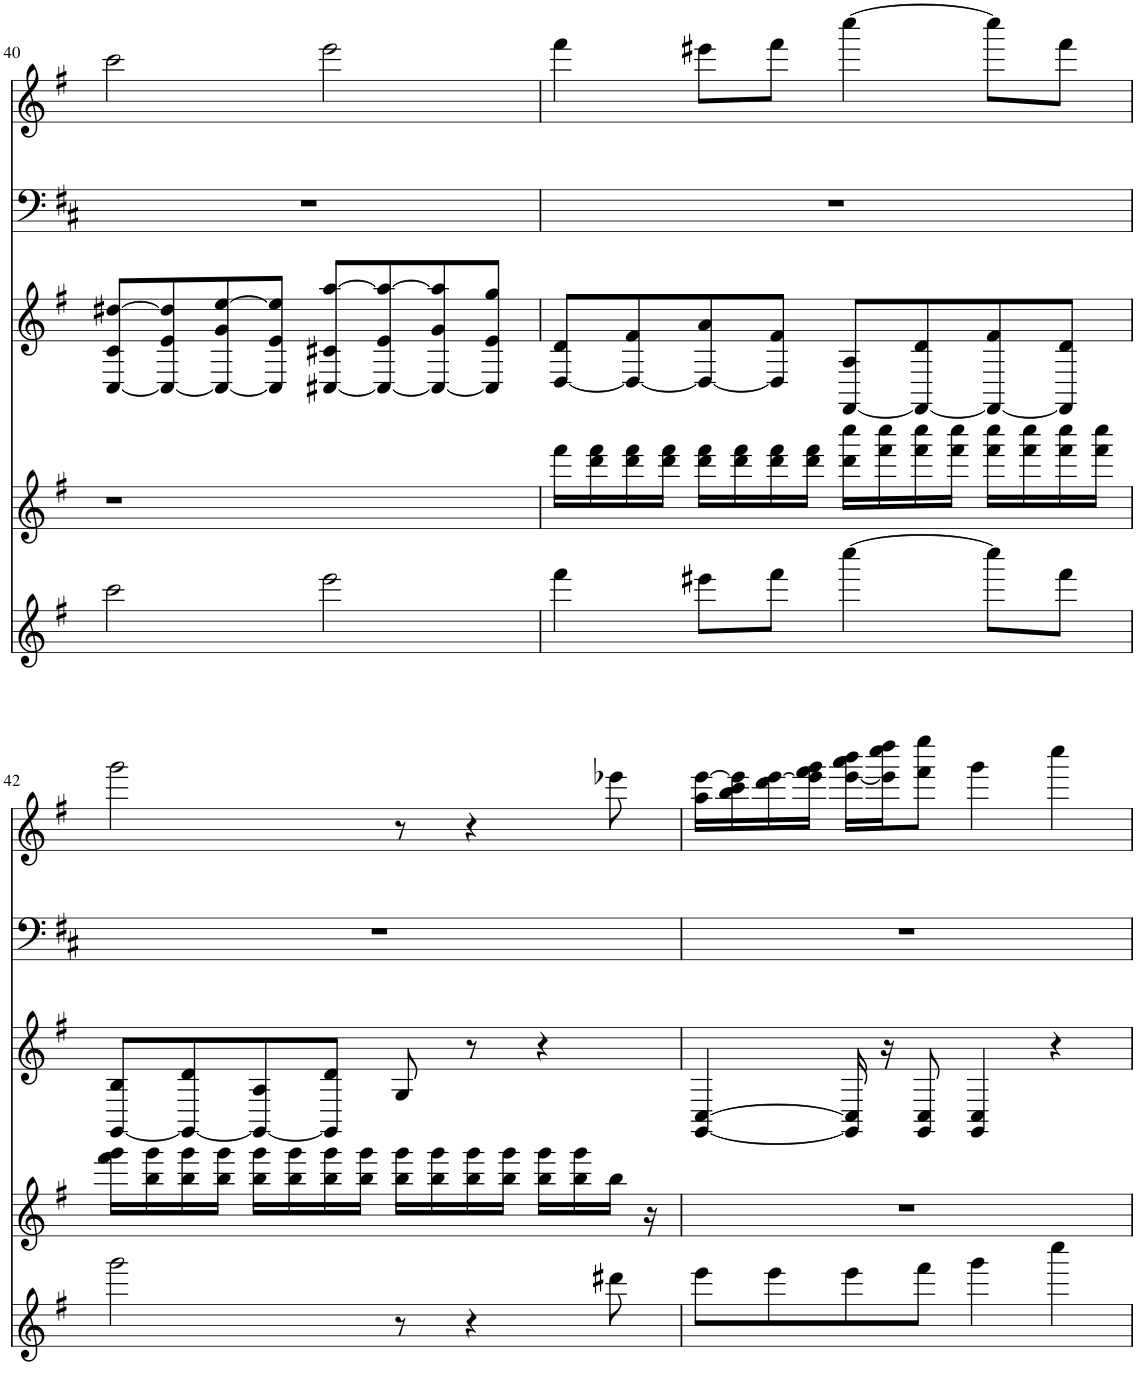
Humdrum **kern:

**kern	**kern	**kern	**kern	**kern
*part5	*part4	*part3	*part2	*part1
*staff5	*staff4	*staff3	*staff2	*staff1
*I"Lead Support	*I"Wacky Sound	*I"Backup/Bass	*I"Intro	*I"Lead
!!LO:PB:g=z
*clefG2	*clefG2	*clefG2	*clefF4	*clefG2
*k[f#]	*k[f#]	*k[f#]	*k[f#c#]	*k[f#]
*M4/4	*M4/4	*M4/4	*M4/4	*M4/4
=40	=40	=40	=40	=40
2ccc\	1r	[8C/ 8c/ [8dd#X/L	1r	2ccc\
.	.	8C/_ 8e/ 8dd#/]	.	.
.	.	8C/_ 8g/ [8ee/	.	.
.	.	8C/] 8e/ 8ee/]J	.	.
2eee\	.	[8C#X/ 8c#X/ [8aa/L	.	2eee\
.	.	8C#/_ 8e/ 8aa/_	.	.
.	.	8C#/_ 8g/ 8aa/]	.	.
.	.	8C#/] 8e/ 8gg/J	.	.
=41	=41	=41	=41	=41
4fff#\	16fff#\LL	[8D/ 8d/L	1r	4fff#\
.	16ddd\ 16fff#\	.	.	.
.	16ddd\ 16fff#\	8D/_ 8f#/	.	.
.	16ddd\ 16fff#\JJ	.	.	.
8eee#X\L	16ddd\ 16fff#\LL	8D/_ 8a/	.	8eee#X\L
.	16ddd\ 16fff#\	.	.	.
8fff#\J	16ddd\ 16fff#\	8D/] 8f#/J	.	8fff#\J
.	16ddd\ 16fff#\JJ	.	.	.
[4cccc\	16ddd\ 16cccc\LL	[8FF#/ 8A/L	.	[4cccc\
.	16fff#\ 16cccc\	.	.	.
.	16fff#\ 16cccc\	8FF#/_ 8d/	.	.
.	16fff#\ 16cccc\JJ	.	.	.
8cccc\L]	16fff#\ 16cccc\LL	8FF#/_ 8f#/	.	8cccc\L]
.	16fff#\ 16cccc\	.	.	.
8fff#\J	16fff#\ 16cccc\	8FF#/] 8d/J	.	8fff#\J
.	16fff#\ 16cccc\JJ	.	.	.
!!LO:LB:g=z
=42	=42	=42	=42	=42
2ggg\	16fff#\ 16ggg\LL	[8GG/ 8B/L	1r	2ggg\
.	16bb\ 16ggg\	.	.	.
.	16bb\ 16ggg\	8GG/_ 8d/	.	.
.	16bb\ 16ggg\JJ	.	.	.
.	16bb\ 16ggg\LL	8GG/_ 8A/	.	.
.	16bb\ 16ggg\	.	.	.
.	16bb\ 16ggg\	8GG/] 8d/J	.	.
.	16bb\ 16ggg\JJ	.	.	.
8r	16bb\ 16ggg\LL	8G/	.	8r
.	16bb\ 16ggg\	.	.	.
4r	16bb\ 16ggg\	8r	.	4r
.	16bb\ 16ggg\JJ	.	.	.
.	16bb\ 16ggg\LL	4r	.	.
.	16bb\ 16ggg\	.	.	.
8ddd#X\	16bb\JJ	.	.	8eee-X\
.	16r	.	.	.
=43	=43	=43	=43	=43
8eee\L	1r	[4GG/ [4C/	1r	16aa\ [16eee\LL
.	.	.	.	16bb\ 16ccc\ 16eee\]
8eee\	.	.	.	16ddd\ [16eee\
.	.	.	.	16eee\] 16fff#\ 16ggg\JJ
8eee\	.	16GG/] 16C/]	.	[16eee\ 16aaa\ 16bbb\LL
.	.	16r	.	16eee\] 16cccc\ 16dddd\J
8fff#\J	.	8GG/ 8C/	.	8fff#\ 8eeee\J
4ggg\	.	4GG/ 4C/	.	4ggg\
4cccc\	.	4r	.	4cccc\
=	=	=	=	=
*-	*-	*-	*-	*-
